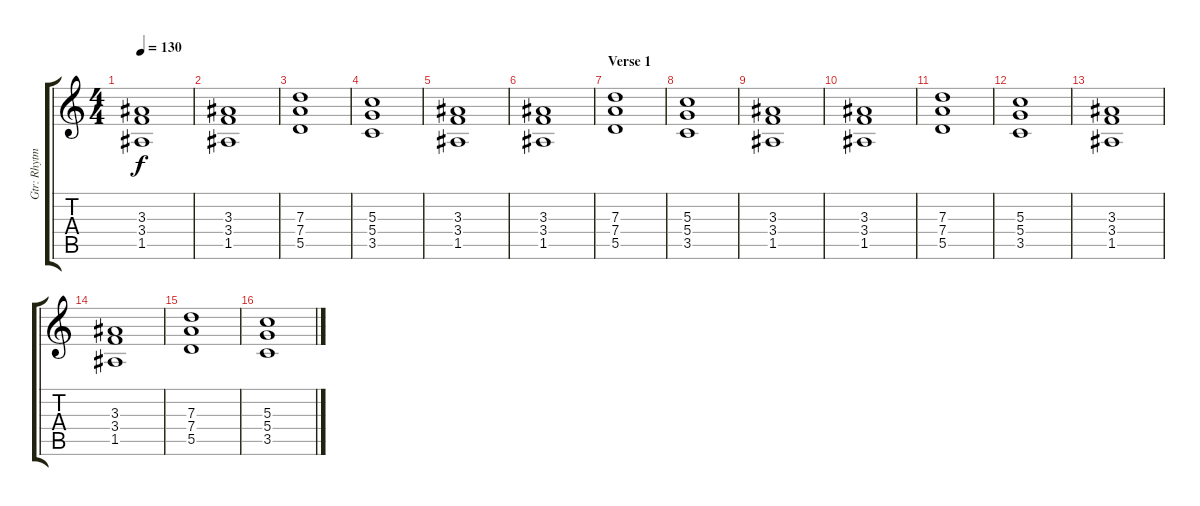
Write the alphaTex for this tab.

\track ("Gtr: Rhytm" "Gtr: Rhytm") {instrument distortionguitar}
\staff {score tabs}
\tuning (E4 B3 G3 D3 A2 E2) {hide}
\ts (4 4)
\tempo 130
\clef g2
\ks c
(3.3 3.4 1.5).1{dy f} |
(3.3 3.4 1.5).1 |
(7.3 7.4 5.5).1 |
(5.3 5.4 3.5).1 |
(3.3 3.4 1.5).1 |
(3.3 3.4 1.5).1 |
\section ("" "Verse 1")
(7.3 7.4 5.5).1 |
(5.3 5.4 3.5).1 |
(3.3 3.4 1.5).1 |
(3.3 3.4 1.5).1 |
(7.3 7.4 5.5).1 |
(5.3 5.4 3.5).1 |
(3.3 3.4 1.5).1 |
(3.3 3.4 1.5).1 |
(7.3 7.4 5.5).1 |
(5.3 5.4 3.5).1
